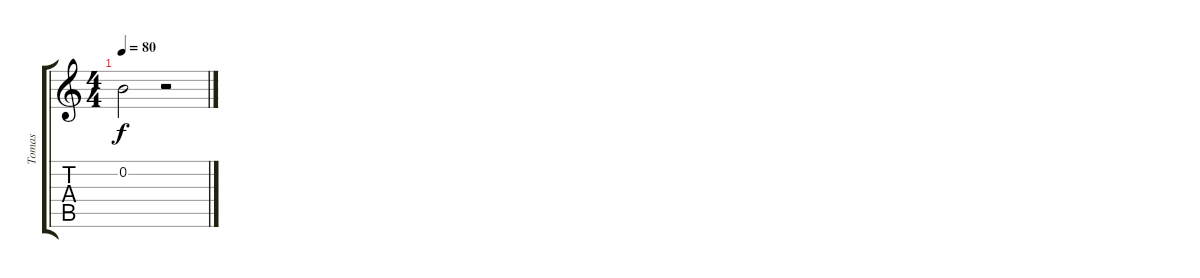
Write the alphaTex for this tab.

\track ("Tomas" "Tomas") {instrument distortionguitar}
\staff {score tabs}
\tuning (E4 B3 G3 D3 A2 E2) {hide}
\ts (4 4)
\tempo 80
\clef g2
\ks c
0.2.2{dy f} r.2
